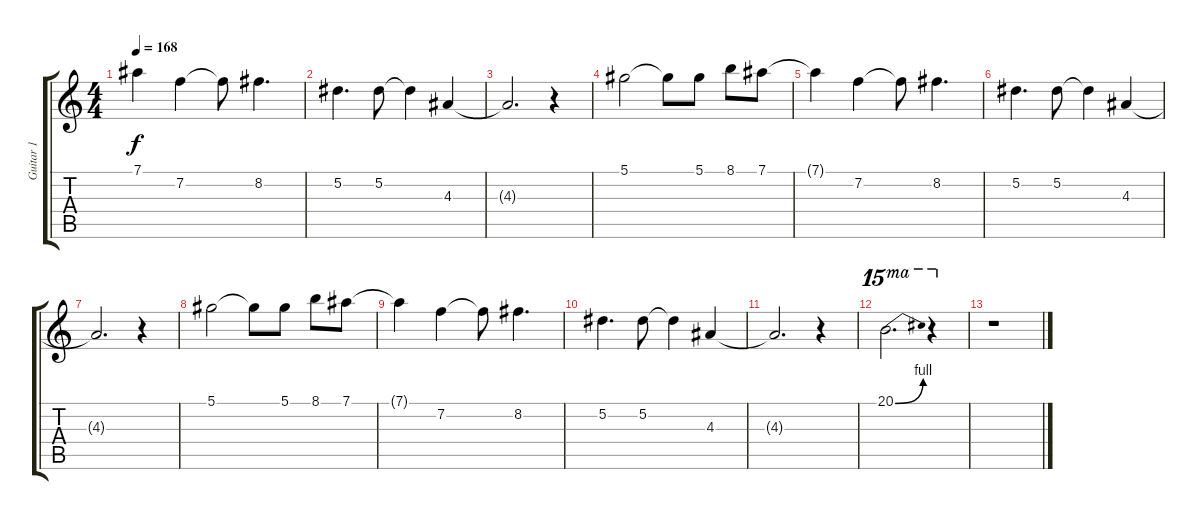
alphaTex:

\track ("Guitar 1" "Guitar 1") {instrument distortionguitar}
\staff {score tabs}
\tuning (Eb4 Bb3 Gb3 Db3 Ab2 Eb2) {hide}
\ts (4 4)
\tempo 168
\clef g2
\ks c
7.1{t}.4{dy f} 7.2.4 7.2{t}.8 8.2.4{d} |
5.2.4{d} 5.2.8 5.2{t}.4 4.3.4 |
4.3{t}.2{d} r.4 |
5.1.2 5.1{t}.8 5.1.8 8.1.8 7.1.8 |
7.1{t}.4 7.2.4 7.2{t}.8 8.2.4{d} |
5.2.4{d} 5.2.8 5.2{t}.4 4.3.4 |
4.3{t}.2{d} r.4 |
5.1.2 5.1{t}.8 5.1.8 8.1.8 7.1.8 |
7.1{t}.4 7.2.4 7.2{t}.8 8.2.4{d} |
5.2.4{d} 5.2.8 5.2{t}.4 4.3.4 |
4.3{t}.2{d} r.4 |
20.1{be (bend 0 0 60 4)}.2{d ot 15ma} r.4{ot 15ma} |
r.1
